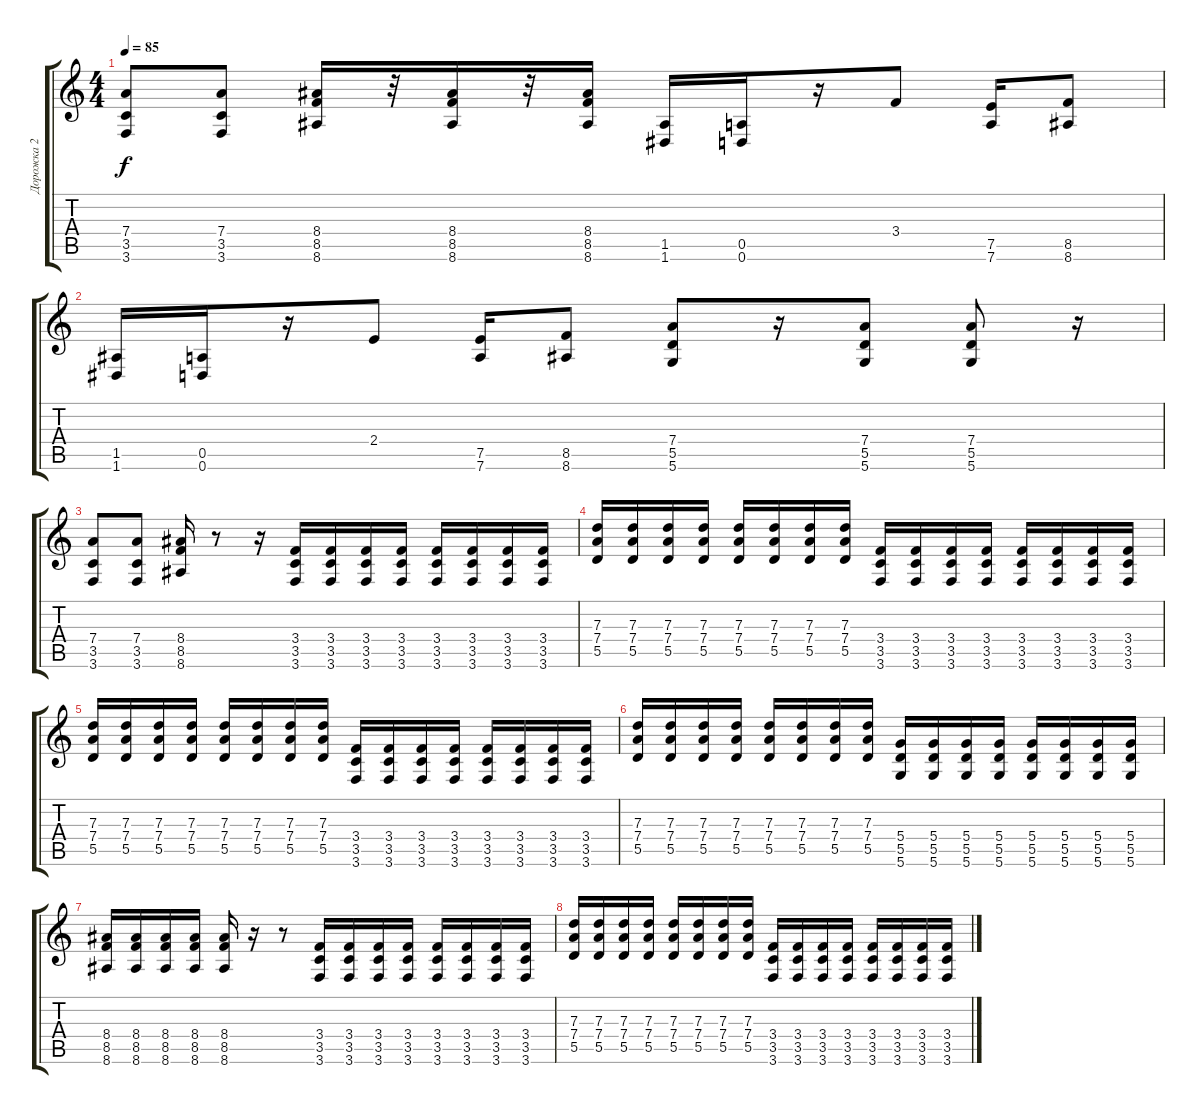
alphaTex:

\track ("Дорожка 2" "Дорожка 2") {instrument distortionguitar}
\staff {score tabs}
\tuning (E4 B3 G3 D3 A2 D2) {hide}
\ts (4 4)
\tempo 85
\clef g2
\ks c
(7.4 3.5 3.6).8{dy f} (7.4 3.5 3.6).8 (8.4 8.5 8.6).16 r.32 (8.4 8.5 8.6).16 r.32 (8.4 8.5 8.6).16 (1.5 1.6).16 (0.5 0.6).16 r.16 3.4.8 (7.5 7.6).16 (8.5 8.6).8 |
(1.5 1.6).16 (0.5 0.6).16 r.16 2.4.8 (7.5 7.6).16 (8.5 8.6).8 (7.4 5.5 5.6).8 r.16 (7.4 5.5 5.6).8 (7.4 5.5 5.6).8 r.16 |
(7.4 3.5 3.6).8 (7.4 3.5 3.6).8 (8.4 8.5 8.6).16 r.8 r.16 (3.4 3.5 3.6).16 (3.4 3.5 3.6).16 (3.4 3.5 3.6).16 (3.4 3.5 3.6).16 (3.4 3.5 3.6).16 (3.4 3.5 3.6).16 (3.4 3.5 3.6).16 (3.4 3.5 3.6).16 |
(7.3 7.4 5.5).16 (7.3 7.4 5.5).16 (7.3 7.4 5.5).16 (7.3 7.4 5.5).16 (7.3 7.4 5.5).16 (7.3 7.4 5.5).16 (7.3 7.4 5.5).16 (7.3 7.4 5.5).16 (3.4 3.5 3.6).16 (3.4 3.5 3.6).16 (3.4 3.5 3.6).16 (3.4 3.5 3.6).16 (3.4 3.5 3.6).16 (3.4 3.5 3.6).16 (3.4 3.5 3.6).16 (3.4 3.5 3.6).16 |
(7.3 7.4 5.5).16 (7.3 7.4 5.5).16 (7.3 7.4 5.5).16 (7.3 7.4 5.5).16 (7.3 7.4 5.5).16 (7.3 7.4 5.5).16 (7.3 7.4 5.5).16 (7.3 7.4 5.5).16 (3.4 3.5 3.6).16 (3.4 3.5 3.6).16 (3.4 3.5 3.6).16 (3.4 3.5 3.6).16 (3.4 3.5 3.6).16 (3.4 3.5 3.6).16 (3.4 3.5 3.6).16 (3.4 3.5 3.6).16 |
(7.3 7.4 5.5).16 (7.3 7.4 5.5).16 (7.3 7.4 5.5).16 (7.3 7.4 5.5).16 (7.3 7.4 5.5).16 (7.3 7.4 5.5).16 (7.3 7.4 5.5).16 (7.3 7.4 5.5).16 (5.4 5.5 5.6).16 (5.4 5.5 5.6).16 (5.4 5.5 5.6).16 (5.4 5.5 5.6).16 (5.4 5.5 5.6).16 (5.4 5.5 5.6).16 (5.4 5.5 5.6).16 (5.4 5.5 5.6).16 |
(8.4 8.5 8.6).16 (8.4 8.5 8.6).16 (8.4 8.5 8.6).16 (8.4 8.5 8.6).16 (8.4 8.5 8.6).16 r.16 r.8 (3.4 3.5 3.6).16 (3.4 3.5 3.6).16 (3.4 3.5 3.6).16 (3.4 3.5 3.6).16 (3.4 3.5 3.6).16 (3.4 3.5 3.6).16 (3.4 3.5 3.6).16 (3.4 3.5 3.6).16 |
(7.3 7.4 5.5).16 (7.3 7.4 5.5).16 (7.3 7.4 5.5).16 (7.3 7.4 5.5).16 (7.3 7.4 5.5).16 (7.3 7.4 5.5).16 (7.3 7.4 5.5).16 (7.3 7.4 5.5).16 (3.4 3.5 3.6).16 (3.4 3.5 3.6).16 (3.4 3.5 3.6).16 (3.4 3.5 3.6).16 (3.4 3.5 3.6).16 (3.4 3.5 3.6).16 (3.4 3.5 3.6).16 (3.4 3.5 3.6).16
